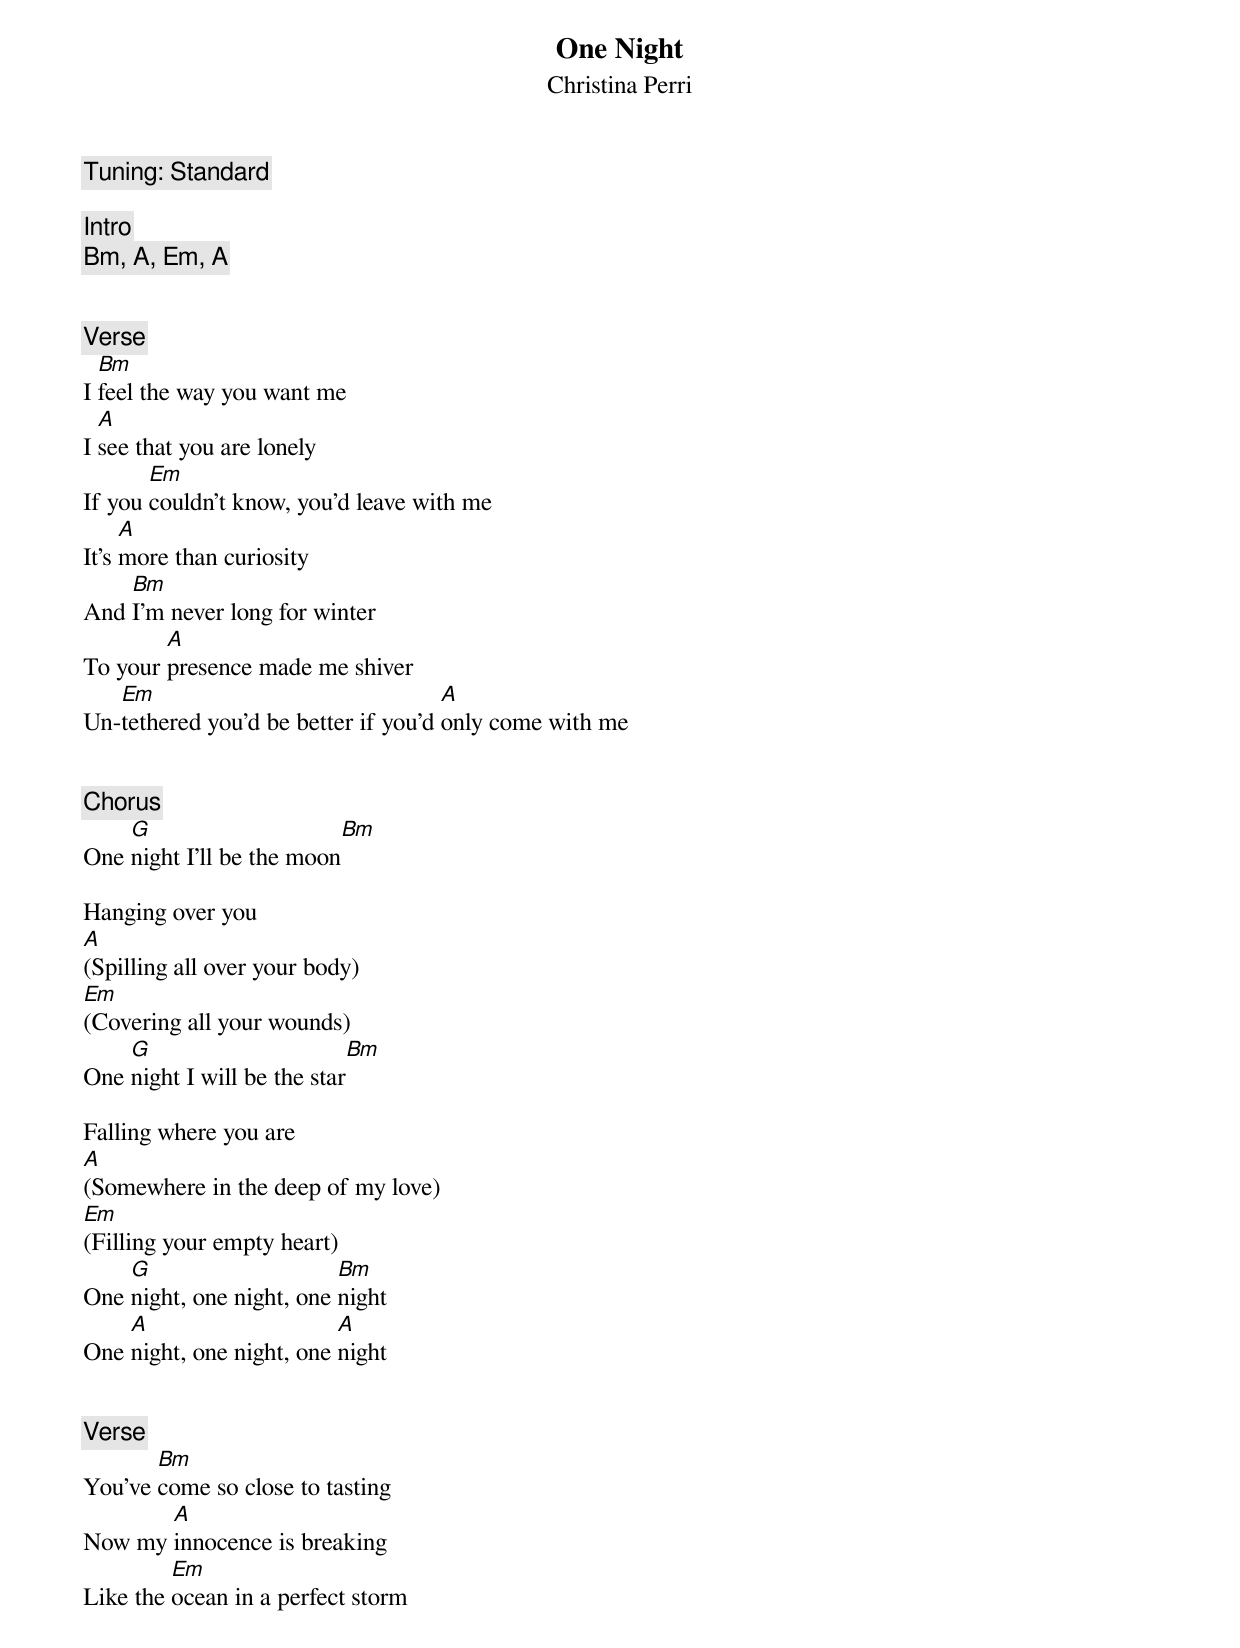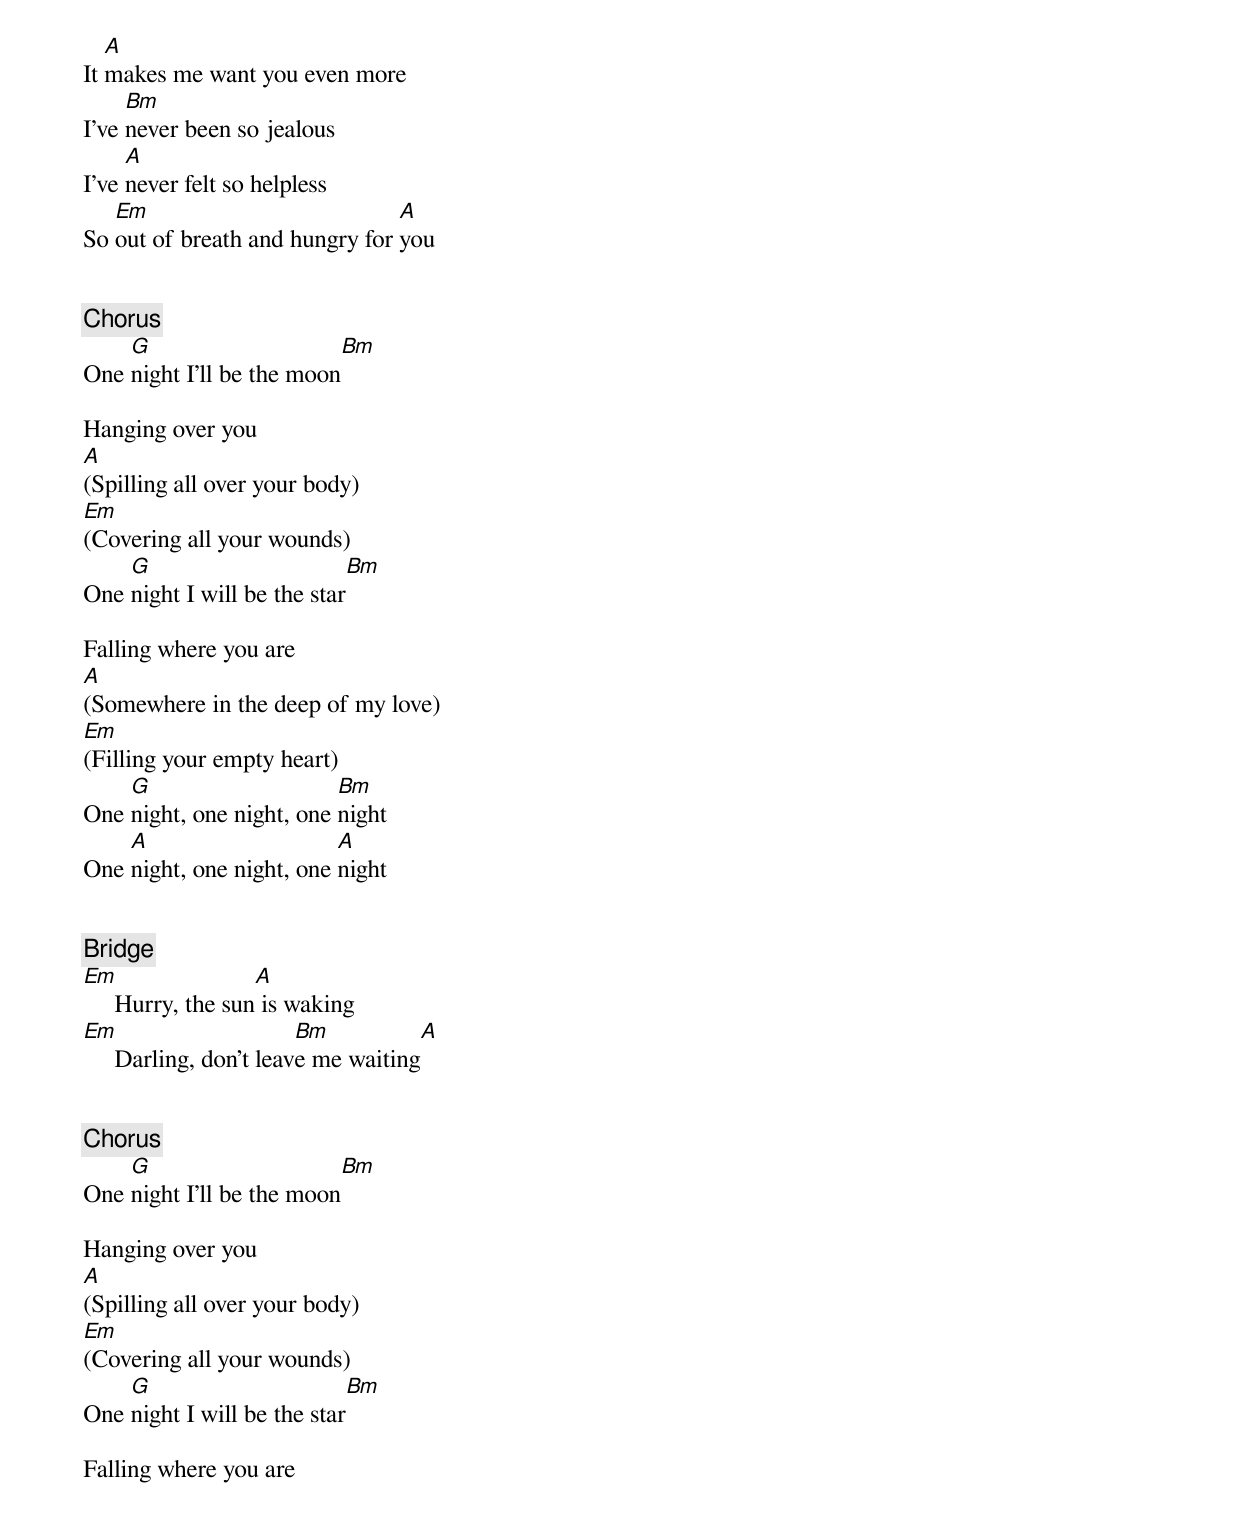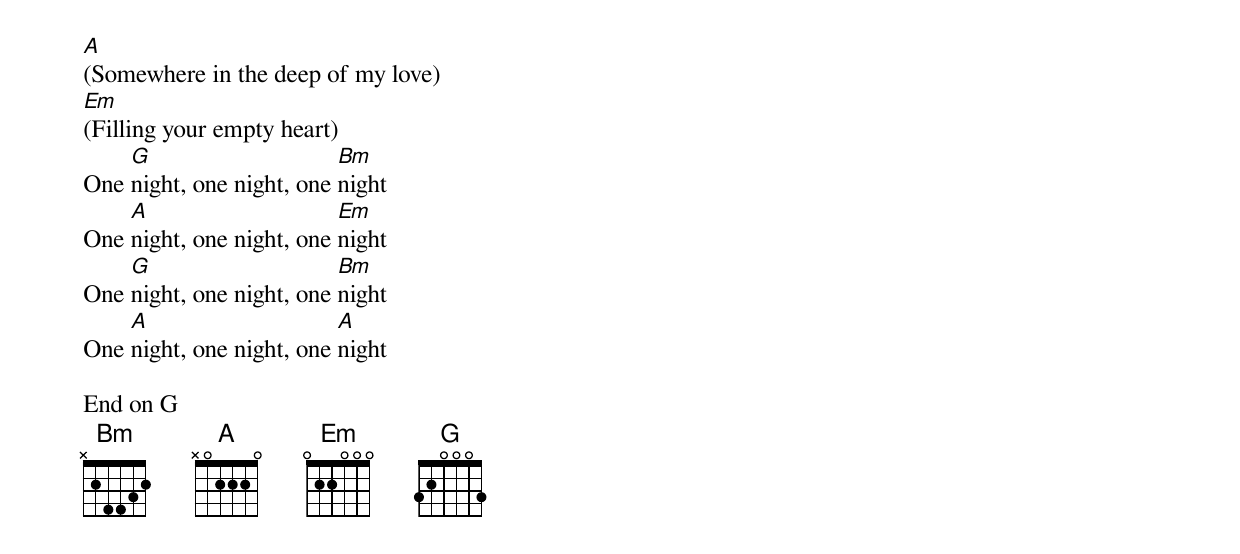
One Night
Christina Perri

Tuning: Standard

[Intro]
Bm, A, Em, A


[Verse]
  Bm
I feel the way you want me
  A
I see that you are lonely
       Em
If you couldn't know, you'd leave with me
     A
It's more than curiosity
    Bm
And I'm never long for winter
        A
To your presence made me shiver
   Em                                A
Un-tethered you'd be better if you'd only come with me


[Chorus]
    G                     Bm
One night I'll be the moon

Hanging over you
A
(Spilling all over your body)
Em
(Covering all your wounds)
    G                       Bm
One night I will be the star

Falling where you are
A
(Somewhere in the deep of my love)
Em
(Filling your empty heart)
    G                     Bm
One night, one night, one night
    A                     A
One night, one night, one night


[Verse]
       Bm
You've come so close to tasting
       A
Now my innocence is breaking
         Em
Like the ocean in a perfect storm
   A
It makes me want you even more
     Bm
I've never been so jealous
     A
I've never felt so helpless
   Em                           A
So out of breath and hungry for you


[Chorus]
    G                     Bm
One night I'll be the moon

Hanging over you
A
(Spilling all over your body)
Em
(Covering all your wounds)
    G                       Bm
One night I will be the star

Falling where you are
A
(Somewhere in the deep of my love)
Em
(Filling your empty heart)
    G                     Bm
One night, one night, one night
    A                     A
One night, one night, one night


[Bridge]
Em                 A
     Hurry, the sun is waking
Em                      Bm             A
     Darling, don't leave me waiting


[Chorus]
    G                     Bm
One night I'll be the moon

Hanging over you
A
(Spilling all over your body)
Em
(Covering all your wounds)
    G                       Bm
One night I will be the star

Falling where you are
A
(Somewhere in the deep of my love)
Em
(Filling your empty heart)
    G                     Bm
One night, one night, one night
    A                     Em
One night, one night, one night
    G                     Bm
One night, one night, one night
    A                     A
One night, one night, one night

End on G
